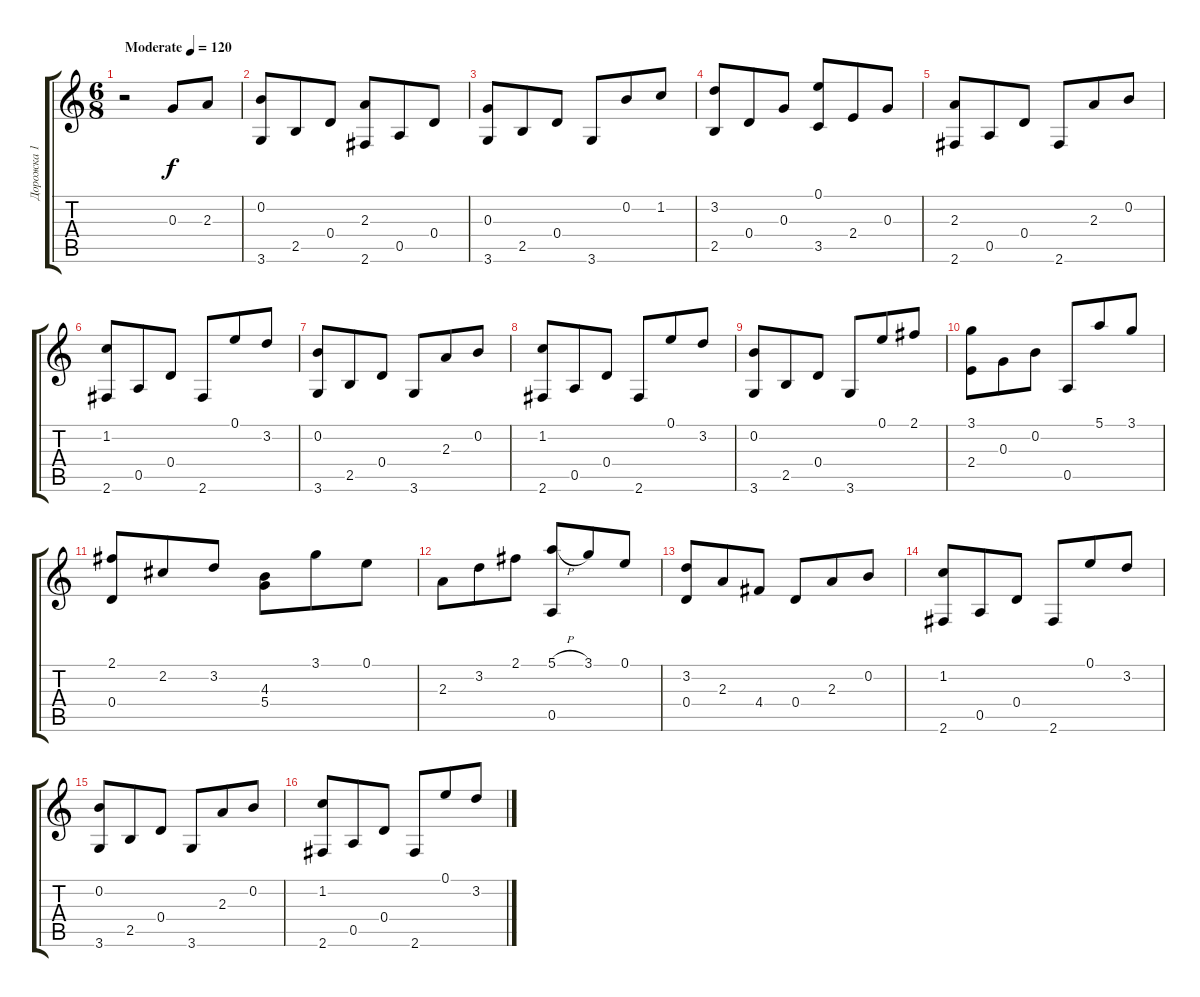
\track ("Дорожка 1" "Дорожка 1") {instrument acousticguitarnylon}
\staff {score tabs}
\tuning (E4 B3 G3 D3 A2 E2) {hide}
\ts (6 8)
\tempo (120 "Moderate")
\clef g2
\ks c
r.2{dy f instrument acousticguitarnylon} 0.3.8 2.3.8 |
(0.2 3.6).8 2.5.8 0.4.8 (2.3 2.6).8 0.5.8 0.4.8 |
(0.3 3.6).8 2.5.8 0.4.8 3.6.8 0.2.8 1.2.8 |
(3.2 2.5).8 0.4.8 0.3.8 (0.1 3.5).8 2.4.8 0.3.8 |
(2.3 2.6).8 0.5.8 0.4.8 2.6.8 2.3.8 0.2.8 |
(1.2 2.6).8 0.5.8 0.4.8 2.6.8 0.1.8 3.2.8 |
(0.2 3.6).8 2.5.8 0.4.8 3.6.8 2.3.8 0.2.8 |
(1.2 2.6).8 0.5.8 0.4.8 2.6.8 0.1.8 3.2.8 |
(0.2 3.6).8 2.5.8 0.4.8 3.6.8 0.1.8 2.1.8 |
(3.1 2.4).8 0.3.8 0.2.8 0.5.8 5.1.8 3.1.8 |
(2.1 0.4).8 2.2.8 3.2.8 (4.3 5.4).8 3.1.8 0.1.8 |
2.3.8 3.2.8 2.1.8 (5.1{h} 0.5).8 3.1.8 0.1.8 |
(3.2 0.4).8 2.3.8 4.4.8 0.4.8 2.3.8 0.2.8 |
(1.2 2.6).8 0.5.8 0.4.8 2.6.8 0.1.8 3.2.8 |
(0.2 3.6).8 2.5.8 0.4.8 3.6.8 2.3.8 0.2.8 |
(1.2 2.6).8 0.5.8 0.4.8 2.6.8 0.1.8 3.2.8
